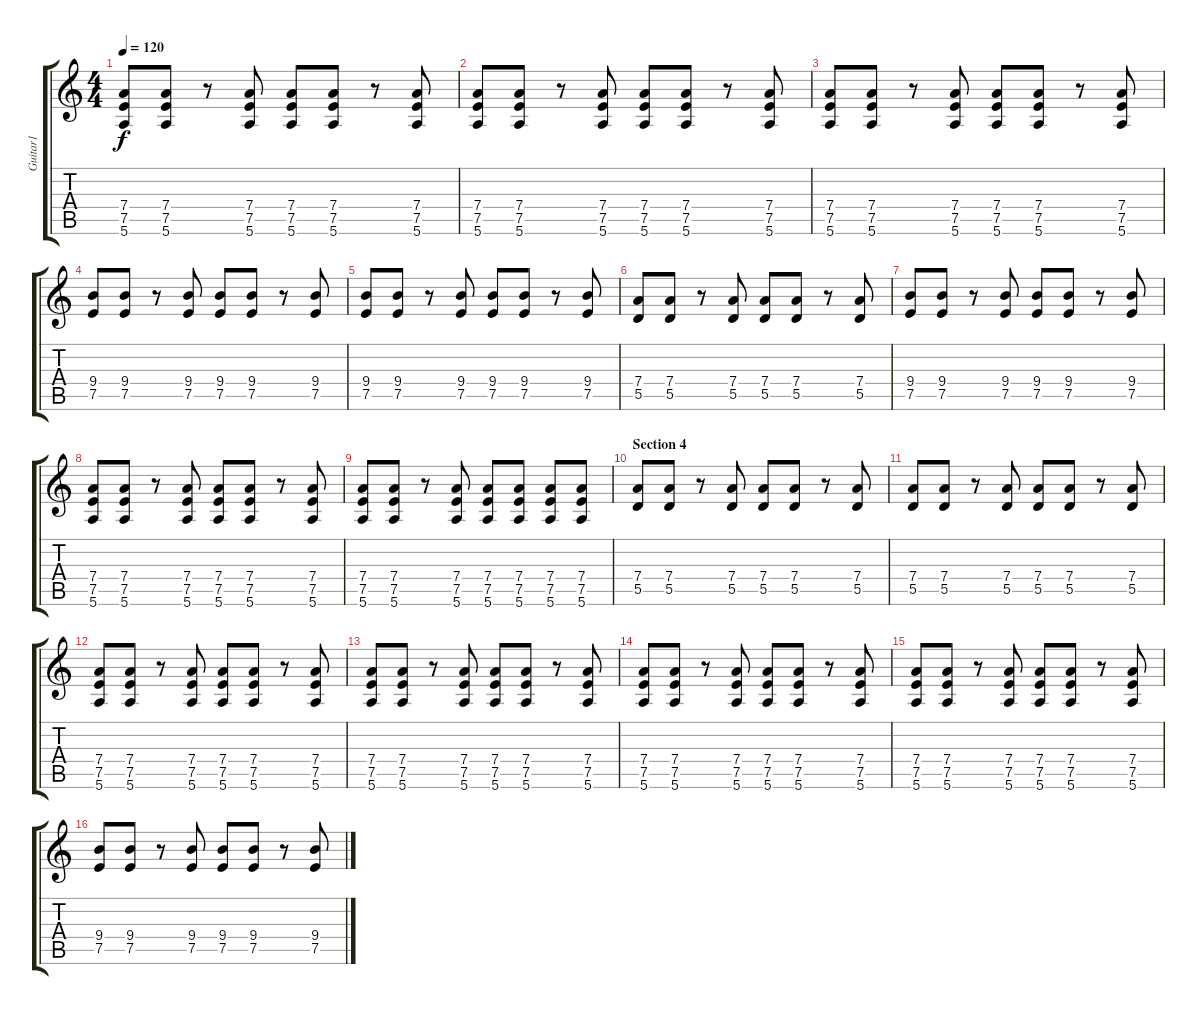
\track ("Guitar1" "Guitar1") {instrument distortionguitar}
\staff {score tabs}
\tuning (E4 B3 G3 D3 A2 E2) {hide}
\ts (4 4)
\tempo 120
\clef g2
\ks c
(7.4 7.5 5.6).8{dy f} (7.4 7.5 5.6).8 r.8 (7.4 7.5 5.6).8 (7.4 7.5 5.6).8 (7.4 7.5 5.6).8 r.8 (7.4 7.5 5.6).8 |
(7.4 7.5 5.6).8 (7.4 7.5 5.6).8 r.8 (7.4 7.5 5.6).8 (7.4 7.5 5.6).8 (7.4 7.5 5.6).8 r.8 (7.4 7.5 5.6).8 |
(7.4 7.5 5.6).8 (7.4 7.5 5.6).8 r.8 (7.4 7.5 5.6).8 (7.4 7.5 5.6).8 (7.4 7.5 5.6).8 r.8 (7.4 7.5 5.6).8 |
(9.4 7.5).8 (9.4 7.5).8 r.8 (9.4 7.5).8 (9.4 7.5).8 (9.4 7.5).8 r.8 (9.4 7.5).8 |
(9.4 7.5).8 (9.4 7.5).8 r.8 (9.4 7.5).8 (9.4 7.5).8 (9.4 7.5).8 r.8 (9.4 7.5).8 |
(7.4 5.5).8 (7.4 5.5).8 r.8 (7.4 5.5).8 (7.4 5.5).8 (7.4 5.5).8 r.8 (7.4 5.5).8 |
(9.4 7.5).8 (9.4 7.5).8 r.8 (9.4 7.5).8 (9.4 7.5).8 (9.4 7.5).8 r.8 (9.4 7.5).8 |
(7.4 7.5 5.6).8 (7.4 7.5 5.6).8 r.8 (7.4 7.5 5.6).8 (7.4 7.5 5.6).8 (7.4 7.5 5.6).8 r.8 (7.4 7.5 5.6).8 |
(7.4 7.5 5.6).8 (7.4 7.5 5.6).8 r.8 (7.4 7.5 5.6).8 (7.4 7.5 5.6).8 (7.4 7.5 5.6).8 (7.4 7.5 5.6).8 (7.4 7.5 5.6).8 |
\section ("" "Section 4")
(7.4 5.5).8 (7.4 5.5).8 r.8 (7.4 5.5).8 (7.4 5.5).8 (7.4 5.5).8 r.8 (7.4 5.5).8 |
(7.4 5.5).8 (7.4 5.5).8 r.8 (7.4 5.5).8 (7.4 5.5).8 (7.4 5.5).8 r.8 (7.4 5.5).8 |
(7.4 7.5 5.6).8 (7.4 7.5 5.6).8 r.8 (7.4 7.5 5.6).8 (7.4 7.5 5.6).8 (7.4 7.5 5.6).8 r.8 (7.4 7.5 5.6).8 |
(7.4 7.5 5.6).8 (7.4 7.5 5.6).8 r.8 (7.4 7.5 5.6).8 (7.4 7.5 5.6).8 (7.4 7.5 5.6).8 r.8 (7.4 7.5 5.6).8 |
(7.4 7.5 5.6).8 (7.4 7.5 5.6).8 r.8 (7.4 7.5 5.6).8 (7.4 7.5 5.6).8 (7.4 7.5 5.6).8 r.8 (7.4 7.5 5.6).8 |
(7.4 7.5 5.6).8 (7.4 7.5 5.6).8 r.8 (7.4 7.5 5.6).8 (7.4 7.5 5.6).8 (7.4 7.5 5.6).8 r.8 (7.4 7.5 5.6).8 |
(9.4 7.5).8 (9.4 7.5).8 r.8 (9.4 7.5).8 (9.4 7.5).8 (9.4 7.5).8 r.8 (9.4 7.5).8
